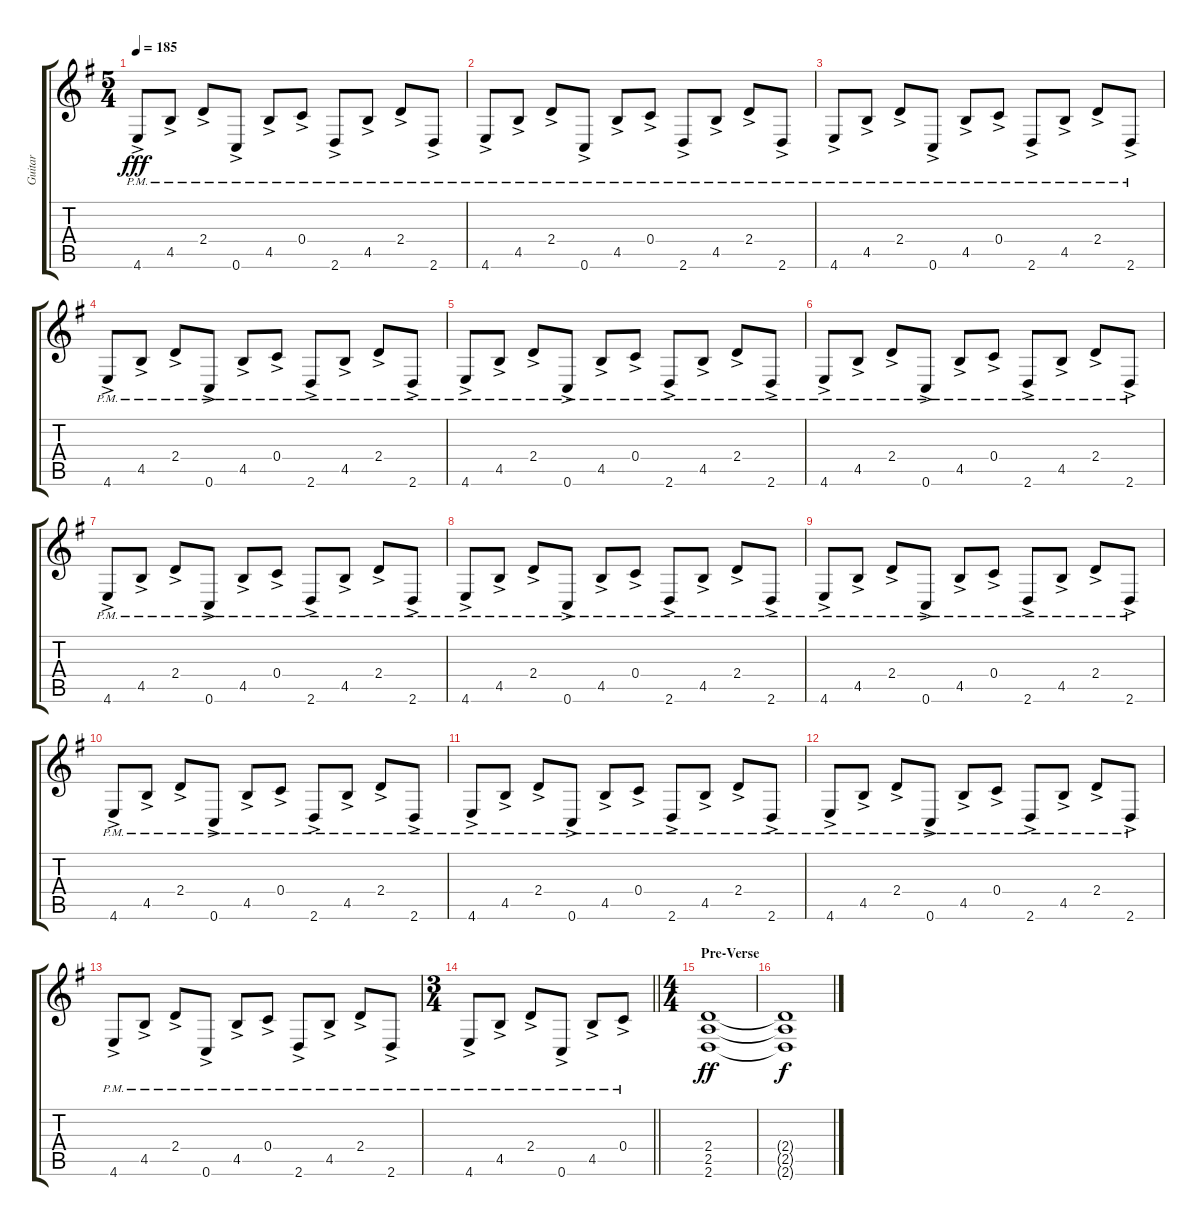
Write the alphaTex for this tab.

\track ("Guitar" "Guitar") {instrument distortionguitar}
\staff {score tabs}
\tuning (D4 A3 F3 C3 G2 C2) {hide}
\ts (5 4)
\tempo 185
\clef g2
\ks g
4.6{ac pm}.8{dy fff} 4.5{ac pm}.8 2.4{ac pm}.8 0.6{ac pm}.8 4.5{ac pm}.8 0.4{ac pm}.8 2.6{ac pm}.8 4.5{ac pm}.8 2.4{ac pm}.8 2.6{ac pm}.8 |
4.6{ac pm}.8 4.5{ac pm}.8 2.4{ac pm}.8 0.6{ac pm}.8 4.5{ac pm}.8 0.4{ac pm}.8 2.6{ac pm}.8 4.5{ac pm}.8 2.4{ac pm}.8 2.6{ac pm}.8 |
4.6{ac pm}.8 4.5{ac pm}.8 2.4{ac pm}.8 0.6{ac pm}.8 4.5{ac pm}.8 0.4{ac pm}.8 2.6{ac pm}.8 4.5{ac pm}.8 2.4{ac pm}.8 2.6{ac pm}.8 |
4.6{ac pm}.8 4.5{ac pm}.8 2.4{ac pm}.8 0.6{ac pm}.8 4.5{ac pm}.8 0.4{ac pm}.8 2.6{ac pm}.8 4.5{ac pm}.8 2.4{ac pm}.8 2.6{ac pm}.8 |
4.6{ac pm}.8 4.5{ac pm}.8 2.4{ac pm}.8 0.6{ac pm}.8 4.5{ac pm}.8 0.4{ac pm}.8 2.6{ac pm}.8 4.5{ac pm}.8 2.4{ac pm}.8 2.6{ac pm}.8 |
4.6{ac pm}.8 4.5{ac pm}.8 2.4{ac pm}.8 0.6{ac pm}.8 4.5{ac pm}.8 0.4{ac pm}.8 2.6{ac pm}.8 4.5{ac pm}.8 2.4{ac pm}.8 2.6{ac pm}.8 |
4.6{ac pm}.8 4.5{ac pm}.8 2.4{ac pm}.8 0.6{ac pm}.8 4.5{ac pm}.8 0.4{ac pm}.8 2.6{ac pm}.8 4.5{ac pm}.8 2.4{ac pm}.8 2.6{ac pm}.8 |
4.6{ac pm}.8 4.5{ac pm}.8 2.4{ac pm}.8 0.6{ac pm}.8 4.5{ac pm}.8 0.4{ac pm}.8 2.6{ac pm}.8 4.5{ac pm}.8 2.4{ac pm}.8 2.6{ac pm}.8 |
4.6{ac pm}.8 4.5{ac pm}.8 2.4{ac pm}.8 0.6{ac pm}.8 4.5{ac pm}.8 0.4{ac pm}.8 2.6{ac pm}.8 4.5{ac pm}.8 2.4{ac pm}.8 2.6{ac pm}.8 |
4.6{ac pm}.8 4.5{ac pm}.8 2.4{ac pm}.8 0.6{ac pm}.8 4.5{ac pm}.8 0.4{ac pm}.8 2.6{ac pm}.8 4.5{ac pm}.8 2.4{ac pm}.8 2.6{ac pm}.8 |
4.6{ac pm}.8 4.5{ac pm}.8 2.4{ac pm}.8 0.6{ac pm}.8 4.5{ac pm}.8 0.4{ac pm}.8 2.6{ac pm}.8 4.5{ac pm}.8 2.4{ac pm}.8 2.6{ac pm}.8 |
4.6{ac pm}.8 4.5{ac pm}.8 2.4{ac pm}.8 0.6{ac pm}.8 4.5{ac pm}.8 0.4{ac pm}.8 2.6{ac pm}.8 4.5{ac pm}.8 2.4{ac pm}.8 2.6{ac pm}.8 |
4.6{ac pm}.8 4.5{ac pm}.8 2.4{ac pm}.8 0.6{ac pm}.8 4.5{ac pm}.8 0.4{ac pm}.8 2.6{ac pm}.8 4.5{ac pm}.8 2.4{ac pm}.8 2.6{ac pm}.8 |
\ts (3 4)
\barLineRight lightlight
4.6{ac pm}.8 4.5{ac pm}.8 2.4{ac pm}.8 0.6{ac pm}.8 4.5{ac pm}.8 0.4{ac pm}.8 |
\ts (4 4)
\section ("" "Pre-Verse")
(2.4 2.5 2.6).1{dy ff volume 10 instrument distortionguitar} |
(2.4{t} 2.5{t} 2.6{t}).1{dy f}
